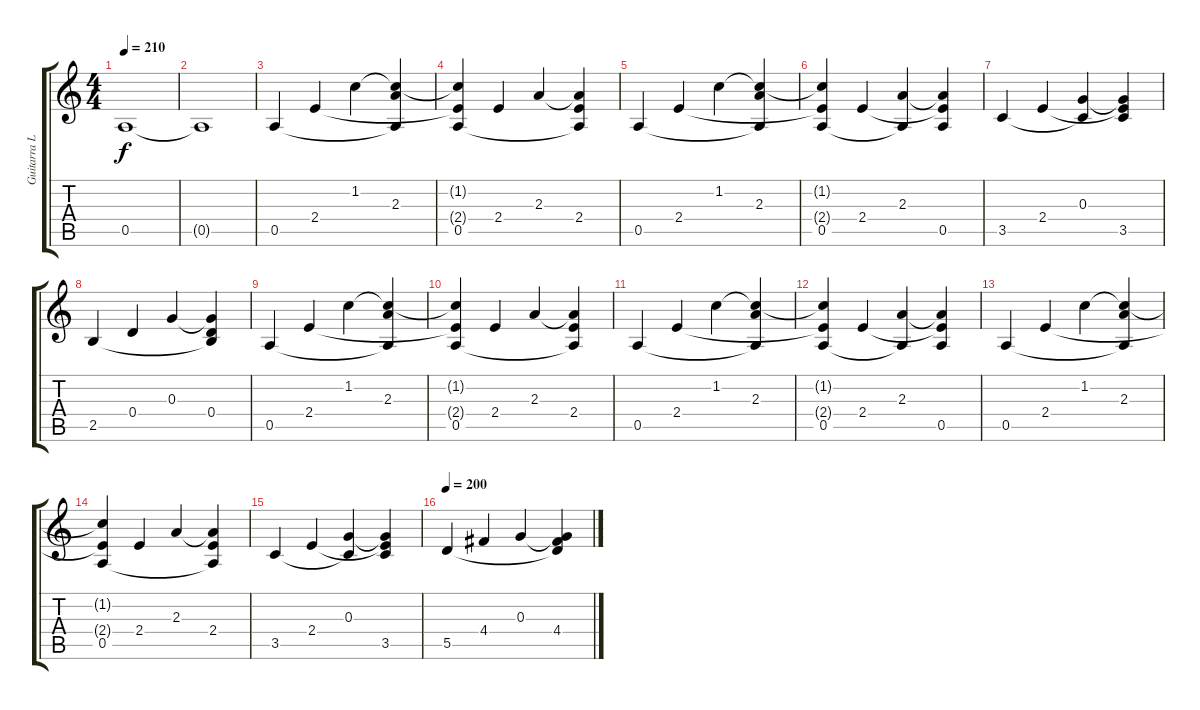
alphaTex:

\track ("Guitarra Limpia" "Guitarra L") {instrument electricguitarjazz}
\staff {score tabs}
\tuning (E4 B3 G3 D3 A2 E2) {hide}
\ts (4 4)
\tempo 210
\clef g2
\ks c
0.5.1{dy f} |
0.5{t}.1 |
0.5.4 2.4.4 1.2.4 (1.2{t} 2.3 0.5{t}).4 |
(1.2{t} 2.4{t} 0.5).4 2.4.4 2.3.4 (2.3{t} 2.4 0.5{t}).4 |
0.5.4 2.4.4 1.2.4 (1.2{t} 2.3 0.5{t}).4 |
(1.2{t} 2.4{t} 0.5).4 2.4.4 (2.3 0.5{t}).4 (2.3{t} 2.4{t} 0.5).4 |
3.5.4 2.4.4 (0.3 3.5{t}).4 (0.3{t} 2.4{t} 3.5).4 |
2.5.4 0.4.4 0.3.4 (0.3{t} 0.4 2.5{t}).4 |
0.5.4 2.4.4 1.2.4 (1.2{t} 2.3 0.5{t}).4 |
(1.2{t} 2.4{t} 0.5).4 2.4.4 2.3.4 (2.3{t} 2.4 0.5{t}).4 |
0.5.4 2.4.4 1.2.4 (1.2{t} 2.3 0.5{t}).4 |
(1.2{t} 2.4{t} 0.5).4 2.4.4 (2.3 0.5{t}).4 (2.3{t} 2.4{t} 0.5).4 |
0.5.4 2.4.4 1.2.4 (1.2{t} 2.3 0.5{t}).4 |
(1.2{t} 2.4{t} 0.5).4 2.4.4 2.3.4 (2.3{t} 2.4 0.5{t}).4 |
3.5.4 2.4.4 (0.3 3.5{t}).4 (0.3{t} 2.4{t} 3.5).4 |
\tempo 200
5.5.4 4.4.4 0.3.4 (0.3{t} 4.4 5.5{t}).4
